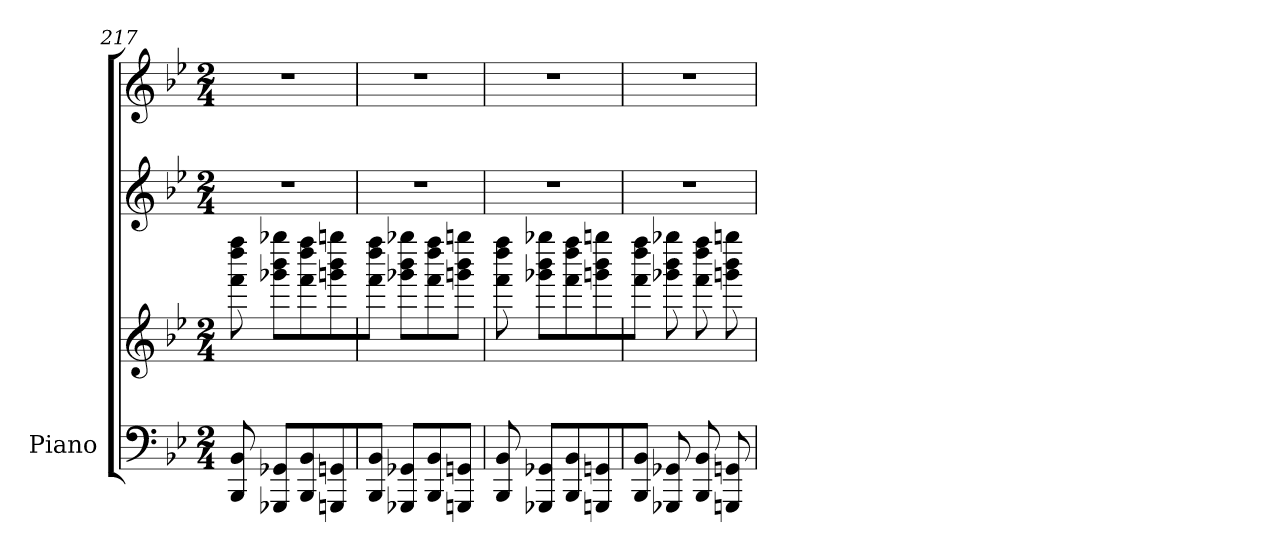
**kern	**kern	**kern	**kern
*part1	*part1	*part1	*part1
*staff4	*staff3	*staff2	*staff1
*I"Piano	*	*	*
*I'Pno.	*	*	*
*clefF4	*clefG2	*clefG2	*clefG2
*k[b-e-]	*k[b-e-]	*k[b-e-]	*k[b-e-]
*M2/4	*M2/4	*M2/4	*M2/4
=217	=217	=217	=217
8BBB-/ 8BB-/	8fff\ 8dddd\ 8ffff\	2r	2r
8GGG-X/ 8GG-X/L	8ggg-X\ 8bbb-\ 8gggg-X\L	.	.
8BBB-/ 8BB-/	8fff\ 8dddd\ 8ffff\	.	.
8GGGn/ 8GGn/	8gggn\ 8bbb-\ 8ggggn\	.	.
=218	=218	=218	=218
8BBB-/ 8BB-/J	8fff\ 8dddd\ 8ffff\J	2r	2r
8GGG-X/ 8GG-X/L	8ggg-X\ 8bbb-\ 8gggg-X\L	.	.
8BBB-/ 8BB-/	8fff\ 8dddd\ 8ffff\	.	.
8GGGn/ 8GGn/J	8gggn\ 8bbb-\ 8ggggn\J	.	.
!!LO:LB:g=z
=219	=219	=219	=219
8BBB-/ 8BB-/	8fff\ 8dddd\ 8ffff\	2r	2r
8GGG-X/ 8GG-X/L	8ggg-X\ 8bbb-\ 8gggg-X\L	.	.
8BBB-/ 8BB-/	8fff\ 8dddd\ 8ffff\	.	.
8GGGn/ 8GGn/	8gggn\ 8bbb-\ 8ggggn\	.	.
=220	=220	=220	=220
8BBB-/ 8BB-/J	8fff\ 8dddd\ 8ffff\J	2r	2r
8GGG-X/ 8GG-X/L	8ggg-X\ 8bbb-\ 8gggg-X\L	.	.
8BBB-/ 8BB-/	8fff\ 8dddd\ 8ffff\	.	.
8GGGn/ 8GGn/	8gggn\ 8bbb-\ 8ggggn\	.	.
=	=	=	=
*-	*-	*-	*-
